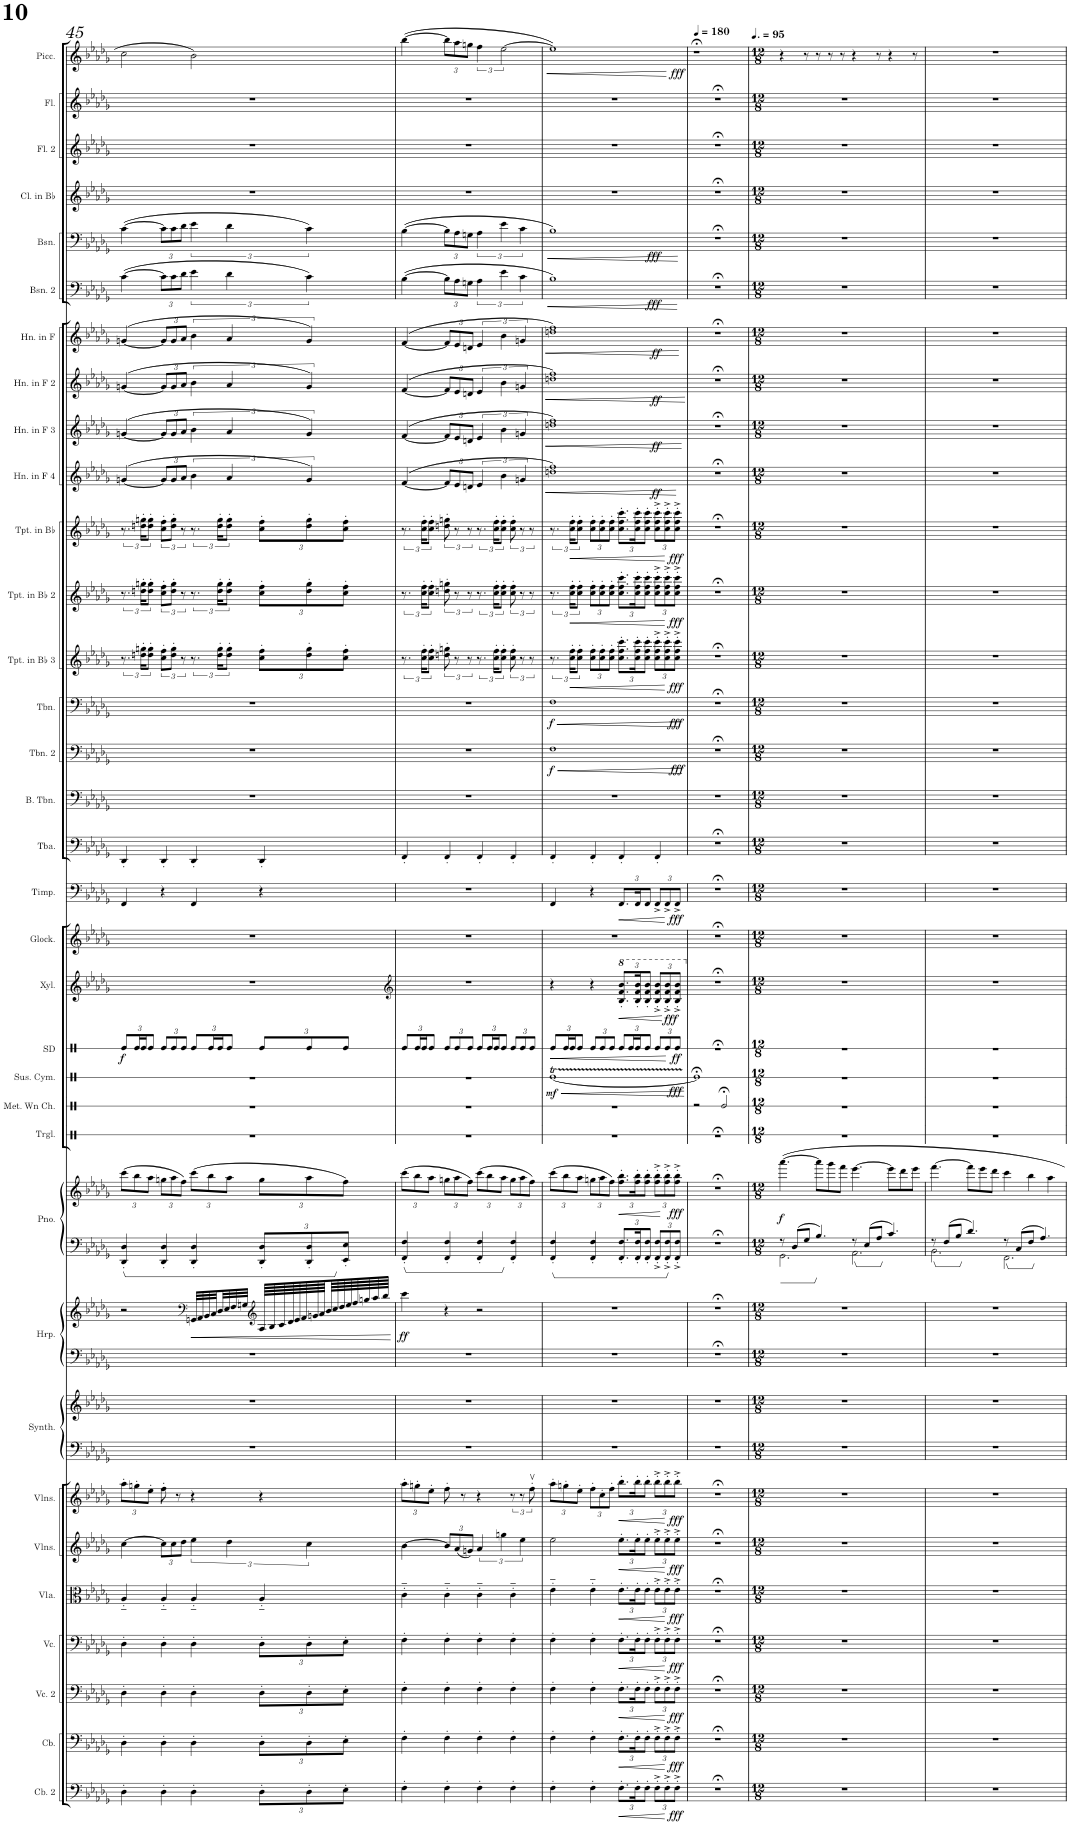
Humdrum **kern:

**kern	**dynam	**kern	**dynam	**kern	**dynam	**kern	**dynam	**kern	**dynam	**kern	**dynam	**kern	**dynam	**kern	**kern	**kern	**kern	**dynam	**kern	**kern	**dynam	**kern	**kern	**kern	**dynam	**kern	**dynam	**kern	**dynam	**kern	**kern	**dynam	**kern	**kern	**kern	**dynam	**kern	**dynam	**kern	**dynam	**kern	**dynam	**kern	**dynam	**kern	**dynam	**kern	**dynam	**kern	**dynam	**kern	**dynam	**kern	**dynam	**kern	**dynam	**kern	**kern	**kern	**kern	**dynam
*part34	*part34	*part33	*part33	*part32	*part32	*part31	*part31	*part30	*part30	*part29	*part29	*part28	*part28	*part27	*part27	*part26	*part26	*part26	*part25	*part25	*part25	*part24	*part23	*part22	*part22	*part21	*part21	*part20	*part20	*part19	*part18	*part18	*part17	*part16	*part15	*part15	*part14	*part14	*part13	*part13	*part12	*part12	*part11	*part11	*part10	*part10	*part9	*part9	*part8	*part8	*part7	*part7	*part6	*part6	*part5	*part5	*part4	*part3	*part2	*part1	*part1
*staff37	*staff37	*staff36	*staff36	*staff35	*staff35	*staff34	*staff34	*staff33	*staff33	*staff32	*staff32	*staff31	*staff31	*staff30	*staff29	*staff28	*staff27	*staff27/28	*staff26	*staff25	*staff25/26	*staff24	*staff23	*staff22	*staff22	*staff21	*staff21	*staff20	*staff20	*staff19	*staff18	*staff18	*staff17	*staff16	*staff15	*staff15	*staff14	*staff14	*staff13	*staff13	*staff12	*staff12	*staff11	*staff11	*staff10	*staff10	*staff9	*staff9	*staff8	*staff8	*staff7	*staff7	*staff6	*staff6	*staff5	*staff5	*staff4	*staff3	*staff2	*staff1	*staff1
*I"Contrabass 2	*	*I"Contrabass	*	*I"Violoncello 2	*	*I"Violoncello	*	*I"Viola	*	*I"Violins	*	*I"Violins	*	*I"Saw Synthesizer	*	*I"Harp	*	*	*I"Piano	*	*	*I"Triangle	*I"Metal Wind Chimes	*I"Suspended Cymbal	*	*I"Snare Drum	*	*I"Xylophone	*	*I"Glockenspiel	*I"Timpani	*	*I"Tuba	*I"Bass Trombone	*I"Trombone 2	*	*I"Trombone	*	*I"Trumpet in Bb 3	*	*I"Trumpet in Bb 2	*	*I"Trumpet in Bb	*	*I"Horn in F 4	*	*I"Horn in F 3	*	*I"Horn in F 2	*	*I"Horn in F	*	*I"Bassoon 2	*	*I"Bassoon	*	*I"Clarinet in Bb	*I"Flute 2	*I"Flute	*I"Piccolo	*
*I'Cb. 2	*	*I'Cb.	*	*I'Vc. 2	*	*I'Vc.	*	*I'Vla.	*	*I'Vlns.	*	*I'Vlns.	*	*I'Synth.	*	*I'Hrp.	*	*	*I'Pno.	*	*	*I'Trgl.	*I'Met. Wn Ch.	*I'Sus. Cym.	*	*I'SD	*	*I'Xyl.	*	*I'Glock.	*I'Timp.	*	*I'Tba.	*I'B. Tbn.	*I'Tbn. 2	*	*I'Tbn.	*	*I'Tpt. in Bb 3	*	*I'Tpt. in Bb 2	*	*I'Tpt. in Bb	*	*I'Hn. in F 4	*	*I'Hn. in F 3	*	*I'Hn. in F 2	*	*I'Hn. in F	*	*I'Bsn. 2	*	*I'Bsn.	*	*I'Cl. in Bb	*I'Fl. 2	*I'Fl.	*I'Picc.	*
!!LO:PB:g=z
*clefF4	*	*clefF4	*	*clefF4	*	*clefF4	*	*clefC3	*	*clefG2	*	*clefG2	*	*clefF4	*clefG2	*clefF4	*clefG2	*	*clefF4	*clefG2	*	*clefX	*clefX	*clefX	*	*clefX	*	*clefG2	*	*clefG2	*clefF4	*	*clefF4	*clefF4	*clefF4	*	*clefF4	*	*clefG2	*	*clefG2	*	*clefG2	*	*clefG2	*	*clefG2	*	*clefG2	*	*clefG2	*	*clefF4	*	*clefF4	*	*clefG2	*clefG2	*clefG2	*clefG2	*
*Trd7c12	*	*Trd7c12	*	*	*	*	*	*	*	*	*	*	*	*	*	*	*	*	*	*	*	*	*	*	*	*	*	*Trd-7c-12	*	*Trd-14c-24	*	*	*	*	*	*	*	*	*Trd1c2	*	*Trd1c2	*	*Trd1c2	*	*Trd4c7	*	*Trd4c7	*	*Trd4c7	*	*Trd4c7	*	*	*	*	*	*Trd1c2	*	*	*Trd-7c-12	*
*k[b-e-a-d-g-]	*	*k[b-e-a-d-g-]	*	*k[b-e-a-d-g-]	*	*k[b-e-a-d-g-]	*	*k[b-e-a-d-g-]	*	*k[b-e-a-d-g-]	*	*k[b-e-a-d-g-]	*	*k[b-e-a-d-g-]	*k[b-e-a-d-g-]	*k[b-e-a-d-g-]	*k[b-e-a-d-g-]	*	*k[b-e-a-d-g-]	*k[b-e-a-d-g-]	*	*k[]	*k[]	*k[]	*	*k[]	*	*k[b-e-a-d-g-]	*	*k[b-e-a-d-g-]	*k[b-e-a-d-g-]	*	*k[b-e-a-d-g-]	*k[b-e-a-d-g-]	*k[b-e-a-d-g-]	*	*k[b-e-a-d-g-]	*	*k[b-e-a-d-g-]	*	*k[b-e-a-d-g-]	*	*k[b-e-a-d-g-]	*	*k[b-e-a-d-g-]	*	*k[b-e-a-d-g-]	*	*k[b-e-a-d-g-]	*	*k[b-e-a-d-g-]	*	*k[b-e-a-d-g-]	*	*k[b-e-a-d-g-]	*	*k[b-e-a-d-g-]	*k[b-e-a-d-g-]	*k[b-e-a-d-g-]	*k[b-e-a-d-g-]	*
*M4/4	*	*M4/4	*	*M4/4	*	*M4/4	*	*M4/4	*	*M4/4	*	*M4/4	*	*M4/4	*M4/4	*M4/4	*M4/4	*	*M4/4	*M4/4	*	*M4/4	*M4/4	*M4/4	*	*M4/4	*	*M4/4	*	*M4/4	*M4/4	*	*M4/4	*M4/4	*M4/4	*	*M4/4	*	*M4/4	*	*M4/4	*	*M4/4	*	*M4/4	*	*M4/4	*	*M4/4	*	*M4/4	*	*M4/4	*	*M4/4	*	*M4/4	*M4/4	*M4/4	*M4/4	*
*	*	*	*	*	*	*	*	*	*	*	*	*Xbrackettup	*	*	*	*	*	*	*	*Xbrackettup	*	*	*	*	*	*Xbrackettup	*	*	*	*	*	*	*	*	*	*	*	*	*	*	*	*	*	*	*	*	*	*	*	*	*	*	*	*	*	*	*	*	*	*	*
=45	=45	=45	=45	=45	=45	=45	=45	=45	=45	=45	=45	=45	=45	=45	=45	=45	=45	=45	=45	=45	=45	=45	=45	=45	=45	=45	=45	=45	=45	=45	=45	=45	=45	=45	=45	=45	=45	=45	=45	=45	=45	=45	=45	=45	=45	=45	=45	=45	=45	=45	=45	=45	=45	=45	=45	=45	=45	=45	=45	=45	=45
!	!	!	!	!	!	!	!	!	!	!	!	!	!	!	!	!	!	!	!	!	!	!	!	!	!	!	!LO:DY:b	!	!	!	!	!	!	!	!	!	!	!	!	!	!	!	!	!	!	!	!	!	!	!	!	!	!	!	!	!	!	!	!	!	!
4D-'\	.	4D-'\	.	4D-'\	.	4D-'\	.	4A-'~/	.	[4cc\	.	12aa-'\L	.	1r	1r	1r	2r	.	4DD-/' 4D-/'	(12ccc\L	.	1r	1r	1r	.	12Re/L	f	1r	.	1r	4FF/	.	4DD-'/	1r	1r	.	1r	.	12.r	.	12.r	.	12.r	.	([4gn/	.	([4gn/	.	([4gn/	.	([4gn/	.	([4c\	.	([4c\	.	1r	1r	1r	2cc\	.
.	.	.	.	.	.	.	.	.	.	.	.	12ggn'\	.	.	.	.	.	.	.	12bb-\	.	.	.	.	.	24Re/L	.	.	.	.	.	.	.	.	.	.	.	.	.	.	.	.	.	.	.	.	.	.	.	.	.	.	.	.	.	.	.	.	.	.	.
.	.	.	.	.	.	.	.	.	.	.	.	.	.	.	.	.	.	.	.	.	.	.	.	.	.	24Re/J	.	.	.	.	.	.	.	.	.	.	.	.	24ddn\' 24ggn\'KL	.	24ddn\' 24ggn\'KL	.	24ddn\' 24ggn\'KL	.	.	.	.	.	.	.	.	.	.	.	.	.	.	.	.	.	.
.	.	.	.	.	.	.	.	.	.	.	.	12ee-'\J	.	.	.	.	.	.	.	12aa-\J	.	.	.	.	.	12Re/J	.	.	.	.	.	.	.	.	.	.	.	.	12dd\' 12gg\'J	.	12dd\' 12gg\'J	.	12dd\' 12gg\'J	.	.	.	.	.	.	.	.	.	.	.	.	.	.	.	.	.	.
*	*	*	*	*	*	*	*	*	*	*Xbrackettup	*	*	*	*	*	*	*	*	*	*	*	*	*	*	*	*	*	*	*	*	*	*	*	*	*	*	*	*	*	*	*	*	*	*	*Xbrackettup	*	*Xbrackettup	*	*Xbrackettup	*	*Xbrackettup	*	*Xbrackettup	*	*Xbrackettup	*	*	*	*	*	*
4D-'\	.	4D-'\	.	4D-'\	.	4D-'\	.	4A-'~/	.	12cc\L]	.	8ff'\	.	.	.	.	.	.	4DD-/' 4D-/'	12ggn\L	.	.	.	.	.	12Re/L	.	.	.	.	4r	.	4DD-'/	.	.	.	.	.	12cc\' 12ff\'L	.	12cc\' 12ff\'L	.	12cc\' 12ff\'L	.	12g/L]	.	12g/L]	.	12g/L]	.	12g/L]	.	12c\L]	.	12c\L]	.	.	.	.	.	.
.	.	.	.	.	.	.	.	.	.	12cc\	.	.	.	.	.	.	.	.	.	12aa-\	.	.	.	.	.	12Re/	.	.	.	.	.	.	.	.	.	.	.	.	12dd\' 12gg\'J	.	12dd\' 12gg\'J	.	12dd\' 12gg\'J	.	12g/	.	12g/	.	12g/	.	12g/	.	12c\	.	12c\	.	.	.	.	.	.
.	.	.	.	.	.	.	.	.	.	.	.	8r	.	.	.	.	.	.	.	.	.	.	.	.	.	.	.	.	.	.	.	.	.	.	.	.	.	.	.	.	.	.	.	.	.	.	.	.	.	.	.	.	.	.	.	.	.	.	.	.	.
.	.	.	.	.	.	.	.	.	.	12dd-\J	.	.	.	.	.	.	.	.	.	12ff\J)	.	.	.	.	.	12Re/J	.	.	.	.	.	.	.	.	.	.	.	.	12r	.	12r	.	12r	.	12a-/J	.	12a-/J	.	12a-/J	.	12a-/J	.	12d-\J	.	12d-\J	.	.	.	.	.	.
*	*	*	*	*	*	*	*	*	*	*	*	*	*	*	*	*	*clefF4	*	*	*	*	*	*	*	*	*	*	*	*	*	*	*	*	*	*	*	*	*	*	*	*	*	*	*	*	*	*	*	*	*	*	*	*	*	*	*	*	*	*	*	*
*	*	*	*	*	*	*	*	*	*	*brackettup	*	*	*	*	*	*	*	*	*	*	*	*	*	*	*	*	*	*	*	*	*	*	*	*	*	*	*	*	*	*	*	*	*	*	*brackettup	*	*brackettup	*	*brackettup	*	*brackettup	*	*brackettup	*	*brackettup	*	*	*	*	*	*
4D-'\	.	4D-'\	.	4D-'\	.	4D-'\	.	4A-'~/	.	6ee-\	.	4r	.	.	.	.	32GGn/LLL	.	4DD-/' 4D-/'	(12ccc\L	.	.	.	.	.	12Re/L	.	.	.	.	4FF/	.	4DD-'/	.	.	.	.	.	12.r	.	12.r	.	12.r	.	6b-\	.	6b-\	.	6b-\	.	6b-\	.	6e-\	.	6e-\	.	.	.	.	2b-\	.
.	.	.	.	.	.	.	.	.	.	.	.	.	.	.	.	.	32AA-/	.	.	.	.	.	.	.	.	.	.	.	.	.	.	.	.	.	.	.	.	.	.	.	.	.	.	.	.	.	.	.	.	.	.	.	.	.	.	.	.	.	.	.	.
.	.	.	.	.	.	.	.	.	.	.	.	.	.	.	.	.	32BB-/	.	.	.	.	.	.	.	.	.	.	.	.	.	.	.	.	.	.	.	.	.	.	.	.	.	.	.	.	.	.	.	.	.	.	.	.	.	.	.	.	.	.	.	.
.	.	.	.	.	.	.	.	.	.	.	.	.	.	.	.	.	.	.	.	12bb-\	.	.	.	.	.	24Re/L	.	.	.	.	.	.	.	.	.	.	.	.	.	.	.	.	.	.	.	.	.	.	.	.	.	.	.	.	.	.	.	.	.	.	.
.	.	.	.	.	.	.	.	.	.	.	.	.	.	.	.	.	32C/	.	.	.	.	.	.	.	.	.	.	.	.	.	.	.	.	.	.	.	.	.	.	.	.	.	.	.	.	.	.	.	.	.	.	.	.	.	.	.	.	.	.	.	.
.	.	.	.	.	.	.	.	.	.	.	.	.	.	.	.	.	32D-/	.	.	.	.	.	.	.	.	24Re/J	.	.	.	.	.	.	.	.	.	.	.	.	24dd\' 24gg\'KL	.	24dd\' 24gg\'KL	.	24dd\' 24gg\'KL	.	.	.	.	.	.	.	.	.	.	.	.	.	.	.	.	.	.
.	.	.	.	.	.	.	.	.	.	.	.	.	.	.	.	.	32E-/	.	.	.	.	.	.	.	.	.	.	.	.	.	.	.	.	.	.	.	.	.	.	.	.	.	.	.	.	.	.	.	.	.	.	.	.	.	.	.	.	.	.	.	.
.	.	.	.	.	.	.	.	.	.	6dd-\	.	.	.	.	.	.	.	.	.	12aa-\J	.	.	.	.	.	12Re/J	.	.	.	.	.	.	.	.	.	.	.	.	12dd\' 12gg\'J	.	12dd\' 12gg\'J	.	12dd\' 12gg\'J	.	6a-/	.	6a-/	.	6a-/	.	6a-/	.	6d-\	.	6d-\	.	.	.	.	.	.
.	.	.	.	.	.	.	.	.	.	.	.	.	.	.	.	.	32F/	.	.	.	.	.	.	.	.	.	.	.	.	.	.	.	.	.	.	.	.	.	.	.	.	.	.	.	.	.	.	.	.	.	.	.	.	.	.	.	.	.	.	.	.
.	.	.	.	.	.	.	.	.	.	.	.	.	.	.	.	.	32Gn/JJJ	.	.	.	.	.	.	.	.	.	.	.	.	.	.	.	.	.	.	.	.	.	.	.	.	.	.	.	.	.	.	.	.	.	.	.	.	.	.	.	.	.	.	.	.
*	*	*	*	*	*	*	*	*	*	*	*	*	*	*	*	*	*clefG2	*	*	*	*	*	*	*	*	*	*	*	*	*	*	*	*	*	*	*	*	*	*	*	*	*	*	*	*	*	*	*	*	*	*	*	*	*	*	*	*	*	*	*	*
*Xbrackettup	*	*Xbrackettup	*	*Xbrackettup	*	*Xbrackettup	*	*	*	*	*	*	*	*	*	*	*	*	*Xbrackettup	*	*	*	*	*	*	*	*	*	*	*	*	*	*	*	*	*	*	*	*Xbrackettup	*	*Xbrackettup	*	*Xbrackettup	*	*	*	*	*	*	*	*	*	*	*	*	*	*	*	*	*	*
12D-'\L	.	12D-'\L	.	12D-'\L	.	12D-'\L	.	4A-'~/	.	.	.	4r	.	.	.	.	64A-/LLLL	.	12DD-/' 12D-/'L	12gg\L	.	.	.	.	.	12Re/L	.	.	.	.	4r	.	4DD-'/	.	.	.	.	.	12cc\' 12ff\'L	.	12cc\' 12ff\'L	.	12cc\' 12ff\'L	.	.	.	.	.	.	.	.	.	.	.	.	.	.	.	.	.	.
.	.	.	.	.	.	.	.	.	.	.	.	.	.	.	.	.	64B-/	.	.	.	.	.	.	.	.	.	.	.	.	.	.	.	.	.	.	.	.	.	.	.	.	.	.	.	.	.	.	.	.	.	.	.	.	.	.	.	.	.	.	.	.
.	.	.	.	.	.	.	.	.	.	.	.	.	.	.	.	.	64c/	.	.	.	.	.	.	.	.	.	.	.	.	.	.	.	.	.	.	.	.	.	.	.	.	.	.	.	.	.	.	.	.	.	.	.	.	.	.	.	.	.	.	.	.
.	.	.	.	.	.	.	.	.	.	.	.	.	.	.	.	.	64d-/	.	.	.	.	.	.	.	.	.	.	.	.	.	.	.	.	.	.	.	.	.	.	.	.	.	.	.	.	.	.	.	.	.	.	.	.	.	.	.	.	.	.	.	.
.	.	.	.	.	.	.	.	.	.	.	.	.	.	.	.	.	64e-/	.	.	.	.	.	.	.	.	.	.	.	.	.	.	.	.	.	.	.	.	.	.	.	.	.	.	.	.	.	.	.	.	.	.	.	.	.	.	.	.	.	.	.	.
.	.	.	.	.	.	.	.	.	.	.	.	.	.	.	.	.	64f/	.	.	.	.	.	.	.	.	.	.	.	.	.	.	.	.	.	.	.	.	.	.	.	.	.	.	.	.	.	.	.	.	.	.	.	.	.	.	.	.	.	.	.	.
12D-'\	.	12D-'\	.	12D-'\	.	12D-'\	.	.	.	6cc\	.	.	.	.	.	.	.	.	12DD-/' 12D-/'	12aa-\	.	.	.	.	.	12Re/	.	.	.	.	.	.	.	.	.	.	.	.	12dd\' 12gg\'	.	12dd\' 12gg\'	.	12dd\' 12gg\'	.	6g/)	.	6g/)	.	6g/)	.	6g/)	.	6c\)	.	6c\)	.	.	.	.	.	.
.	.	.	.	.	.	.	.	.	.	.	.	.	.	.	.	.	64gn/	.	.	.	.	.	.	.	.	.	.	.	.	.	.	.	.	.	.	.	.	.	.	.	.	.	.	.	.	.	.	.	.	.	.	.	.	.	.	.	.	.	.	.	.
.	.	.	.	.	.	.	.	.	.	.	.	.	.	.	.	.	64a-/	.	.	.	.	.	.	.	.	.	.	.	.	.	.	.	.	.	.	.	.	.	.	.	.	.	.	.	.	.	.	.	.	.	.	.	.	.	.	.	.	.	.	.	.
.	.	.	.	.	.	.	.	.	.	.	.	.	.	.	.	.	64b-/	.	.	.	.	.	.	.	.	.	.	.	.	.	.	.	.	.	.	.	.	.	.	.	.	.	.	.	.	.	.	.	.	.	.	.	.	.	.	.	.	.	.	.	.
.	.	.	.	.	.	.	.	.	.	.	.	.	.	.	.	.	64cc/	.	.	.	.	.	.	.	.	.	.	.	.	.	.	.	.	.	.	.	.	.	.	.	.	.	.	.	.	.	.	.	.	.	.	.	.	.	.	.	.	.	.	.	.
.	.	.	.	.	.	.	.	.	.	.	.	.	.	.	.	.	64dd-/	.	.	.	.	.	.	.	.	.	.	.	.	.	.	.	.	.	.	.	.	.	.	.	.	.	.	.	.	.	.	.	.	.	.	.	.	.	.	.	.	.	.	.	.
12E-'\J	.	12E-'\J	.	12E-'\J	.	12E-'\J	.	.	.	.	.	.	.	.	.	.	.	.	12EE-/' 12E-/'J	12ff\J)	.	.	.	.	.	12Re/J	.	.	.	.	.	.	.	.	.	.	.	.	12cc\' 12ff\'J	.	12cc\' 12ff\'J	.	12cc\' 12ff\'J	.	.	.	.	.	.	.	.	.	.	.	.	.	.	.	.	.	.
.	.	.	.	.	.	.	.	.	.	.	.	.	.	.	.	.	64ee-/	.	.	.	.	.	.	.	.	.	.	.	.	.	.	.	.	.	.	.	.	.	.	.	.	.	.	.	.	.	.	.	.	.	.	.	.	.	.	.	.	.	.	.	.
.	.	.	.	.	.	.	.	.	.	.	.	.	.	.	.	.	64ff/	.	.	.	.	.	.	.	.	.	.	.	.	.	.	.	.	.	.	.	.	.	.	.	.	.	.	.	.	.	.	.	.	.	.	.	.	.	.	.	.	.	.	.	.
.	.	.	.	.	.	.	.	.	.	.	.	.	.	.	.	.	64ggn/	.	.	.	.	.	.	.	.	.	.	.	.	.	.	.	.	.	.	.	.	.	.	.	.	.	.	.	.	.	.	.	.	.	.	.	.	.	.	.	.	.	.	.	.
.	.	.	.	.	.	.	.	.	.	.	.	.	.	.	.	.	64aa-/	.	.	.	.	.	.	.	.	.	.	.	.	.	.	.	.	.	.	.	.	.	.	.	.	.	.	.	.	.	.	.	.	.	.	.	.	.	.	.	.	.	.	.	.
.	.	.	.	.	.	.	.	.	.	.	.	.	.	.	.	.	64bb-/JJJJ	.	.	.	.	.	.	.	.	.	.	.	.	.	.	.	.	.	.	.	.	.	.	.	.	.	.	.	.	.	.	.	.	.	.	.	.	.	.	.	.	.	.	.	.
=46	=46	=46	=46	=46	=46	=46	=46	=46	=46	=46	=46	=46	=46	=46	=46	=46	=46	=46	=46	=46	=46	=46	=46	=46	=46	=46	=46	=46	=46	=46	=46	=46	=46	=46	=46	=46	=46	=46	=46	=46	=46	=46	=46	=46	=46	=46	=46	=46	=46	=46	=46	=46	=46	=46	=46	=46	=46	=46	=46	=46	=46
*	*	*	*	*	*	*	*	*	*	*	*	*	*	*	*	*	*	*	*	*	*	*	*	*	*	*	*	*clefG2	*	*	*	*	*	*	*	*	*	*	*	*	*	*	*	*	*	*	*	*	*	*	*	*	*	*	*	*	*	*	*	*	*
*	*	*	*	*	*	*	*	*	*	*	*	*	*	*	*	*	*	*	*	*	*	*	*	*	*	*	*	*	*	*	*	*	*	*	*	*	*	*	*brackettup	*	*brackettup	*	*brackettup	*	*	*	*	*	*	*	*	*	*	*	*	*	*	*	*	*	*
!	!	!	!	!	!	!	!	!	!	!	!	!	!	!	!	!	!	!LO:DY:b	!	!	!	!	!	!	!	!	!	!	!	!	!	!	!	!	!	!	!	!	!	!	!	!	!	!	!	!	!	!	!	!	!	!	!	!	!	!	!	!	!	!	!
4F'\	.	4F'\	.	4F'\	.	4F'\	.	4c'~\	.	[4b-\	.	12aa-'\L	.	1r	1r	1r	4ccc\	ff	4FF/' 4F/'	(12ccc\L	.	1r	1r	1r	.	12Re/L	.	1r	.	1r	1r	.	4FF'/	1r	1r	.	1r	.	12.r	.	12.r	.	12.r	.	([4f/	.	([4f/	.	([4f/	.	([4f/	.	([4B-\	.	([4B-\	.	1r	1r	1r	([4bb-\	.
.	.	.	.	.	.	.	.	.	.	.	.	12ggn'\	.	.	.	.	.	.	.	12bb-\	.	.	.	.	.	24Re/L	.	.	.	.	.	.	.	.	.	.	.	.	.	.	.	.	.	.	.	.	.	.	.	.	.	.	.	.	.	.	.	.	.	.	.
.	.	.	.	.	.	.	.	.	.	.	.	.	.	.	.	.	.	.	.	.	.	.	.	.	.	24Re/J	.	.	.	.	.	.	.	.	.	.	.	.	24cc\' 24ff\'KL	.	24cc\' 24ff\'KL	.	24cc\' 24ff\'KL	.	.	.	.	.	.	.	.	.	.	.	.	.	.	.	.	.	.
.	.	.	.	.	.	.	.	.	.	.	.	12ee-'\J	.	.	.	.	.	.	.	12aa-\J	.	.	.	.	.	12Re/J	.	.	.	.	.	.	.	.	.	.	.	.	12cc\' 12ff\'J	.	12cc\' 12ff\'J	.	12cc\' 12ff\'J	.	.	.	.	.	.	.	.	.	.	.	.	.	.	.	.	.	.
*	*	*	*	*	*	*	*	*	*	*Xbrackettup	*	*	*	*	*	*	*	*	*	*	*	*	*	*	*	*	*	*	*	*	*	*	*	*	*	*	*	*	*	*	*	*	*	*	*Xbrackettup	*	*Xbrackettup	*	*Xbrackettup	*	*Xbrackettup	*	*Xbrackettup	*	*Xbrackettup	*	*	*	*	*Xbrackettup	*
4F'\	.	4F'\	.	4F'\	.	4F'\	.	4c'~\	.	12b-/L]	.	8ff'\	.	.	.	.	4r	.	4FF/' 4F/'	12ggn\L	.	.	.	.	.	12Re/L	.	.	.	.	.	.	4FF'/	.	.	.	.	.	12ddn\' 12ggn\'	.	12ddn\' 12ggn\'	.	12ddn\' 12ggn\'	.	12f/L]	.	12f/L]	.	12f/L]	.	12f/L]	.	12B-\L]	.	12B-\L]	.	.	.	.	12bb-\L]	.
.	.	.	.	.	.	.	.	.	.	(12a-/	.	.	.	.	.	.	.	.	.	12aa-\	.	.	.	.	.	12Re/	.	.	.	.	.	.	.	.	.	.	.	.	12r	.	12r	.	12r	.	12e-/	.	12e-/	.	12e-/	.	12e-/	.	12A-\	.	12A-\	.	.	.	.	12aa-\	.
.	.	.	.	.	.	.	.	.	.	.	.	8r	.	.	.	.	.	.	.	.	.	.	.	.	.	.	.	.	.	.	.	.	.	.	.	.	.	.	.	.	.	.	.	.	.	.	.	.	.	.	.	.	.	.	.	.	.	.	.	.	.
.	.	.	.	.	.	.	.	.	.	12gn/J)	.	.	.	.	.	.	.	.	.	12ff\J)	.	.	.	.	.	12Re/J	.	.	.	.	.	.	.	.	.	.	.	.	12r	.	12r	.	12r	.	12dn/J	.	12dn/J	.	12dn/J	.	12dn/J	.	12Gn\J	.	12Gn\J	.	.	.	.	12ggn\J	.
*	*	*	*	*	*	*	*	*	*	*brackettup	*	*	*	*	*	*	*	*	*	*	*	*	*	*	*	*	*	*	*	*	*	*	*	*	*	*	*	*	*	*	*	*	*	*	*brackettup	*	*brackettup	*	*brackettup	*	*brackettup	*	*brackettup	*	*brackettup	*	*	*	*	*brackettup	*
4F'\	.	4F'\	.	4F'\	.	4F'\	.	4c'~\	.	6a-/	.	4r	.	.	.	.	2r	.	4FF/' 4F/'	(12ccc\L	.	.	.	.	.	12Re/L	.	.	.	.	.	.	4FF'/	.	.	.	.	.	12.r	.	12.r	.	12.r	.	6e-/	.	6e-/	.	6e-/	.	6e-/	.	6A-\	.	6A-\	.	.	.	.	6ff\	.
.	.	.	.	.	.	.	.	.	.	.	.	.	.	.	.	.	.	.	.	12bb-\	.	.	.	.	.	24Re/L	.	.	.	.	.	.	.	.	.	.	.	.	.	.	.	.	.	.	.	.	.	.	.	.	.	.	.	.	.	.	.	.	.	.	.
.	.	.	.	.	.	.	.	.	.	.	.	.	.	.	.	.	.	.	.	.	.	.	.	.	.	24Re/J	.	.	.	.	.	.	.	.	.	.	.	.	24cc\' 24ff\'KL	.	24cc\' 24ff\'KL	.	24cc\' 24ff\'KL	.	.	.	.	.	.	.	.	.	.	.	.	.	.	.	.	.	.
.	.	.	.	.	.	.	.	.	.	6ggn\	.	.	.	.	.	.	.	.	.	12aa-\J	.	.	.	.	.	12Re/J	.	.	.	.	.	.	.	.	.	.	.	.	12cc\' 12ff\'J	.	12cc\' 12ff\'J	.	12cc\' 12ff\'J	.	6b-\	.	6b-\	.	6b-\	.	6b-\	.	6e-\	.	6e-\	.	.	.	.	[3ee-\	.
*	*	*	*	*	*	*	*	*	*	*	*	*brackettup	*	*	*	*	*	*	*	*	*	*	*	*	*	*	*	*	*	*	*	*	*	*	*	*	*	*	*	*	*	*	*	*	*	*	*	*	*	*	*	*	*	*	*	*	*	*	*	*	*
4F'\	.	4F'\	.	4F'\	.	4F'\	.	4c'~\	.	.	.	12r	.	.	.	.	.	.	4FF/' 4F/'	12gg\L	.	.	.	.	.	12Re/L	.	.	.	.	.	.	4FF'/	.	.	.	.	.	12cc\' 12ff\'	.	12cc\' 12ff\'	.	12cc\' 12ff\'	.	.	.	.	.	.	.	.	.	.	.	.	.	.	.	.	.	.
.	.	.	.	.	.	.	.	.	.	6ee-\	.	12r	.	.	.	.	.	.	.	12aa-\	.	.	.	.	.	12Re/	.	.	.	.	.	.	.	.	.	.	.	.	12r	.	12r	.	12r	.	6gn/	.	6gn/	.	6gn/	.	6gn/	.	6c\	.	6c\	.	.	.	.	.	.
.	.	.	.	.	.	.	.	.	.	.	.	12ffv'\	.	.	.	.	.	.	.	12ff\J)	.	.	.	.	.	12Re/J	.	.	.	.	.	.	.	.	.	.	.	.	12r	.	12r	.	12r	.	.	.	.	.	.	.	.	.	.	.	.	.	.	.	.	.	.
=47	=47	=47	=47	=47	=47	=47	=47	=47	=47	=47	=47	=47	=47	=47	=47	=47	=47	=47	=47	=47	=47	=47	=47	=47	=47	=47	=47	=47	=47	=47	=47	=47	=47	=47	=47	=47	=47	=47	=47	=47	=47	=47	=47	=47	=47	=47	=47	=47	=47	=47	=47	=47	=47	=47	=47	=47	=47	=47	=47	=47	=47
*	*	*	*	*	*	*	*	*	*	*	*	*Xbrackettup	*	*	*	*	*	*	*	*	*	*	*	*	*	*	*	*	*	*	*	*	*	*	*	*	*	*	*	*	*	*	*	*	*	*	*	*	*	*	*	*	*	*	*	*	*	*	*	*	*
!	!	!	!	!	!	!	!	!	!	!	!	!	!	!	!	!	!	!	!	!	!	!	!	!	!LO:DY:b	!	!	!	!	!	!	!	!	!	!	!LO:DY:b	!	!LO:DY:b	!	!	!	!	!	!	!	!	!	!	!	!	!	!LO:HP:b	!	!LO:HP:b	!	!LO:HP:b	!	!	!	!	!LO:HP:b
*	*	*	*	*	*	*	*	*	*	*	*	*	*	*	*	*	*	*	*	*	*	*	*	*^	*	*	*	*^	*	*	*	*	*	*	*^	*	*^	*	*	*	*	*	*	*	*^	*	*^	*	*^	*	*^	*	*^	*	*^	*	*	*	*	*	*
4F'\	.	4F'\	.	4F'\	.	4F'\	.	4e-'~\	.	2ee-\	.	12aa-'\L	.	1r	1r	1r	1r	.	4FF/' 4F/'	(12ccc\L	.	1r	1r	[1Ret	3%2ryy	mf	12Re/L	.	4r	2..ryy	.	1r	4FF/	.	4FF'/	1r	1F	3%2ryy	f	1F	3%2ryy	f	12.r	.	12.r	.	12.r	.	1ddn 1ff)	2.ryy	.	1ddn 1ff)	2.ryy	.	1ddn 1ff)	2.ryy	.	1ddn 1ff)	2.ryy	<	1B-)	2.ryy	<	1B-)	2.ryy	<	1r	1r	1r	1ee-])	<
.	.	.	.	.	.	.	.	.	.	.	.	12ggn'\	.	.	.	.	.	.	.	12bb-\	.	.	.	.	.	.	24Re/L	.	.	.	.	.	.	.	.	.	.	.	.	.	.	.	.	.	.	.	.	.	.	.	.	.	.	.	.	.	.	.	.	.	.	.	.	.	.	.	.	.	.	.	.
.	.	.	.	.	.	.	.	.	.	.	.	.	.	.	.	.	.	.	.	.	.	.	.	.	.	.	24Re/J	.	.	.	.	.	.	.	.	.	.	.	.	.	.	.	24cc\' 24ff\'KL	.	24cc\' 24ff\'KL	.	24cc\' 24ff\'KL	.	.	.	.	.	.	.	.	.	.	.	.	.	.	.	.	.	.	.	.	.	.	.	.
.	.	.	.	.	.	.	.	.	.	.	.	12ee-'\J	.	.	.	.	.	.	.	12aa-\J	.	.	.	.	.	.	12Re/J	.	.	.	.	.	.	.	.	.	.	.	.	.	.	.	12cc\' 12ff\'J	.	12cc\' 12ff\'J	.	12cc\' 12ff\'J	.	.	.	.	.	.	.	.	.	.	.	.	.	.	.	.	.	.	.	.	.	.	.	.
*	*	*	*	*	*	*	*	*	*	*	*	*	*	*	*	*	*	*	*	*	*	*	*	*	*	*	*	*	*	*	*	*	*	*	*	*	*	*	*	*	*	*	*Xbrackettup	*	*Xbrackettup	*	*Xbrackettup	*	*	*	*	*	*	*	*	*	*	*	*	*	*	*	*	*	*	*	*	*	*	*	*
4F'\	.	4F'\	.	4F'\	.	4F'\	.	4e-'~\	.	.	.	12ff'\L	.	.	.	.	.	.	4FF/' 4F/'	12ggn\L	.	.	.	.	.	.	12Re/L	.	4r	.	.	.	4r	.	4FF'/	.	.	.	.	.	.	.	12cc\' 12ff\'L	.	12cc\' 12ff\'L	.	12cc\' 12ff\'L	.	.	.	.	.	.	.	.	.	.	.	.	.	.	.	.	.	.	.	.	.	.	.	.
.	.	.	.	.	.	.	.	.	.	.	.	12cc'\	.	.	.	.	.	.	.	12aa-\	.	.	.	.	.	.	12Re/	.	.	.	.	.	.	.	.	.	.	.	.	.	.	.	12cc\' 12ff\'	.	12cc\' 12ff\'	.	12cc\' 12ff\'	.	.	.	.	.	.	.	.	.	.	.	.	.	.	.	.	.	.	.	.	.	.	.	.
.	.	.	.	.	.	.	.	.	.	.	.	12ff'\J	.	.	.	.	.	.	.	12ff\J)	.	.	.	.	.	.	12Re/J	.	.	.	.	.	.	.	.	.	.	.	.	.	.	.	12cc\' 12ff\'J	.	12cc\' 12ff\'J	.	12cc\' 12ff\'J	.	.	.	.	.	.	.	.	.	.	.	.	.	.	.	.	.	.	.	.	.	.	.	.
*	*	*	*	*	*	*	*	*Xbrackettup	*	*Xbrackettup	*	*	*	*	*	*	*	*	*	*	*	*	*	*	*	*	*	*	*Xbrackettup	*	*	*	*	*	*	*	*	*	*	*	*	*	*	*	*	*	*	*	*	*	*	*	*	*	*	*	*	*	*	*	*	*	*	*	*	*	*	*	*	*	*
!	!	!	!	!	!	!	!	!	!	!	!	!	!	!	!	!	!	!	!	!	!	!	!	!	!	!	!	!	!	!	!LO:HP:b	!	!	!	!	!	!	!	!	!	!	!	!	!	!	!	!	!	!	!	!	!	!	!	!	!	!	!	!	!	!	!	!	!	!	!	!	!	!	!	!
*	*	*	*	*	*	*	*	*	*	*	*	*	*	*	*	*	*	*	*	*	*	*	*	*	*	*	*	*	*	*	*	*	*Xbrackettup	*	*	*	*	*	*	*	*	*	*	*	*	*	*	*	*	*	*	*	*	*	*	*	*	*	*	*	*	*	*	*	*	*	*	*	*	*	*
12.F'\L	.	12.F'\L	.	12.F'\L	.	12.F'\L	.	12.e-'\L	.	12.ee-'\L	.	12.bb-'\L	.	.	.	.	.	.	12.FF/' 12.F/'L	12.ff\' 12.bb-\'L	.	.	.	.	.	.	12Re/L	.	12.b-/' 12.ff/' 12.bb-/'L	.	<	.	12.FF/L	.	4FF'/	.	.	.	.	.	.	.	12.cc\' 12.ff\' 12.ccc\'L	.	12.cc\' 12.ff\' 12.ccc\'L	.	12.cc\' 12.ff\' 12.ccc\'L	.	.	.	.	.	.	.	.	.	.	.	.	.	.	.	.	.	.	.	.	.	.	.	.
.	.	.	.	.	.	.	.	.	.	.	.	.	.	.	.	.	.	.	.	.	.	.	.	.	.	.	24Re/L	.	.	.	.	.	.	.	.	.	.	.	.	.	.	.	.	.	.	.	.	.	.	.	.	.	.	.	.	.	.	.	.	.	.	.	.	.	.	.	.	.	.	.	.
*	*	*	*	*	*	*	*	*	*	*	*	*	*	*	*	*	*	*	*	*	*	*	*	*	*	*	*	*	*8va	*	*	*	*	*	*	*	*	*	*	*	*	*	*	*	*	*	*	*	*	*	*	*	*	*	*	*	*	*	*	*	*	*	*	*	*	*	*	*	*	*	*
24F'\K	.	24F'\K	.	24F'\K	.	24F'\K	.	24e-'\K	.	24ee-'\K	.	24bb-'\K	.	.	.	.	.	.	24FF/' 24F/'K	24ff\' 24bb-\'K	.	.	.	.	.	.	24Re/J	.	24b-/' 24ff/' 24bb-/'K	.	.	.	24FF/K	.	.	.	.	.	.	.	.	.	24cc\' 24ff\' 24ccc\'K	.	24cc\' 24ff\' 24ccc\'K	.	24cc\' 24ff\' 24ccc\'K	.	.	.	.	.	.	.	.	.	.	.	.	.	.	.	.	.	.	.	.	.	.	.	.
12F'\J	.	12F'\J	.	12F'\J	.	12F'\J	.	12e-'\J	.	12ee-'\J	.	12bb-'\J	.	.	.	.	.	.	12FF/' 12F/'J	12ff\' 12bb-\'J	.	.	.	.	6.ryy	.	12Re/J	.	12b-/' 12ff/' 12bb-/'J	.	.	.	12FF/J	.	.	.	.	6.ryy	.	.	6.ryy	.	12cc\' 12ff\' 12ccc\'J	.	12cc\' 12ff\' 12ccc\'J	.	12cc\' 12ff\' 12ccc\'J	.	.	.	.	.	.	.	.	.	.	.	.	.	.	.	.	.	.	.	.	.	.	.	.
!	!	!	!	!	!	!	!	!	!	!	!	!	!	!	!	!	!	!	!	!	!	!	!	!	!	!	!	!	!	!	!	!	!	!	!	!	!	!	!	!	!	!	!	!	!	!	!	!	!	!	!LO:DY:b	!	!	!LO:DY:b	!	!	!LO:DY:b	!	!	!LO:DY:b	!	!	!LO:DY:b	!	!	!LO:DY:b	!	!	!	!	!
12F'^\L	.	12F'^\L	.	12F'^\L	.	12F'^\L	.	12e-'^\L	.	12ee-'^\L	.	12bb-'^\L	.	.	.	.	.	.	12FF/'^ 12F/'^L	12ff\'^ 12bb-\'^L	.	.	.	.	.	.	12Re/L	.	12b-/'^ 12ff/'^ 12bb-/'^L	.	.	.	12FF^/L	.	4FF'/	.	.	.	.	.	.	.	12cc\'^ 12ff\'^ 12ccc\'^L	.	12cc\'^ 12ff\'^ 12ccc\'^L	.	12cc\'^ 12ff\'^ 12ccc\'^L	.	.	4ryy	ff	.	4ryy	ff	.	4ryy	ff	.	4ryy	ff	.	4ryy	fff	.	4ryy	fff	.	.	.	.	.
12F'^\	.	12F'^\	.	12F'^\	.	12F'^\	.	12e-'^\	.	12ee-'^\	.	12bb-'^\	.	.	.	.	.	.	12FF/'^ 12F/'^	12ff\'^ 12bb-\'^	.	.	.	.	.	.	12Re/	.	12b-/'^ 12ff/'^ 12bb-/'^	.	.	.	12FF^/	.	.	.	.	.	.	.	.	.	12cc\'^ 12ff\'^ 12ccc\'^	.	12cc\'^ 12ff\'^ 12ccc\'^	.	12cc\'^ 12ff\'^ 12ccc\'^	.	.	.	.	.	.	.	.	.	.	.	.	.	.	.	.	.	.	.	.	.	.	.	.
!	!	!	!	!	!	!	!	!	!	!	!	!	!	!	!	!	!	!	!	!	!	!	!	!	!	!	!	!	!	!	!LO:DY:b	!	!	!	!	!	!	!	!	!	!	!	!	!	!	!	!	!	!	!	!	!	!	!	!	!	!	!	!	!	!	!	!	!	!	!	!	!	!	!	!
.	.	.	.	.	.	.	.	.	.	.	.	.	.	.	.	.	.	.	.	.	.	.	.	.	.	.	.	.	.	8ryy	fff	.	.	.	.	.	.	.	.	.	.	.	.	.	.	.	.	.	.	.	.	.	.	.	.	.	.	.	.	.	.	.	.	.	.	.	.	.	.	.	.
!	!LO:DY:b	!	!LO:DY:b	!	!LO:DY:b	!	!LO:DY:b	!	!LO:DY:b	!	!LO:DY:b	!	!LO:DY:b	!	!	!	!	!	!	!	!LO:DY:b	!	!	!	!	!LO:DY:b	!	!LO:DY:b	!	!	!	!	!	!LO:DY:b	!	!	!	!	!LO:DY:b	!	!	!LO:DY:b	!	!LO:DY:b	!	!LO:DY:b	!	!LO:DY:b	!	!	!	!	!	!	!	!	!	!	!	!	!	!	!	!	!	!	!	!	!	!	!
12F'^\J	fff	12F'^\J	fff	12F'^\J	fff	12F'^\J	fff	12e-'^\J	fff	12ee-'^\J	fff	12bb-'^\J	fff	.	.	.	.	.	12FF/'^ 12F/'^J	12ff\'^ 12bb-\'^J	fff	.	.	.	12ryy	fff	12Re/J	ff	12b-/'^ 12ff/'^ 12bb-/'^J	.	[	.	12FF^/J	fff	.	.	.	12ryy	fff	.	12ryy	fff	12cc\'^ 12ff\'^ 12ccc\'^J	fff	12cc\'^ 12ff\'^ 12ccc\'^J	fff	12cc\'^ 12ff\'^ 12ccc\'^J	fff	.	.	.	.	.	.	.	.	.	.	.	.	.	.	.	.	.	.	.	.	.	.	.
.	.	.	.	.	.	.	.	.	.	.	.	.	.	.	.	.	.	.	.	.	.	.	.	.	.	.	.	.	.	.	.	.	.	.	.	.	.	.	.	.	.	.	.	.	.	.	.	.	.	.	.	.	.	.	.	.	.	.	.	[	.	.	[	.	.	[	.	.	.	.	[
*	*	*	*	*	*	*	*	*	*	*	*	*	*	*	*	*	*	*	*	*	*	*	*	*	*	*	*	*	*	*	*	*	*	*	*	*	*v	*v	*	*	*	*	*	*	*	*	*	*	*v	*v	*	*v	*v	*	*v	*v	*	*v	*v	*	*v	*v	*	*v	*v	*	*	*	*	*	*
*	*	*	*	*	*	*	*	*	*	*	*	*	*	*	*	*	*	*	*	*	*	*	*	*v	*v	*	*	*	*v	*v	*	*	*	*	*	*	*	*	*v	*v	*	*	*	*	*	*	*	*	*	*	*	*	*	*	*	*	*	*	*	*	*	*	*	*
=48	=48	=48	=48	=48	=48	=48	=48	=48	=48	=48	=48	=48	=48	=48	=48	=48	=48	=48	=48	=48	=48	=48	=48	=48	=48	=48	=48	=48	=48	=48	=48	=48	=48	=48	=48	=48	=48	=48	=48	=48	=48	=48	=48	=48	=48	=48	=48	=48	=48	=48	=48	=48	=48	=48	=48	=48	=48	=48	=48	=48	=48
*	*	*	*	*	*	*	*	*	*	*	*	*	*	*	*	*	*	*	*	*	*	*	*	*	*	*	*	*X8va	*	*	*	*	*	*	*	*	*	*	*	*	*	*	*	*	*	*	*	*	*	*	*	*	*	*	*	*	*	*	*	*	*
*	*	*	*	*	*	*	*	*	*	*	*	*	*	*	*	*	*	*	*	*	*	*	*	*	*	*	*	*	*	*	*	*	*	*	*	*	*	*	*	*	*	*	*	*	*	*	*	*	*	*	*	*	*	*	*	*	*	*	*	*MM180	*
1r;<	.	1r;<	.	1r;<	.	1r;<	.	1r;<	.	1r;<	.	1r;<	.	1r	1r	1r;<	1r;<	.	1r;<	1r;<	.	1r;<	2r	1Re;<]	.	1r;<	.	1r;<	.	1r;<	1r;<	.	1r;<	1r	1r;<	.	1r;<	.	1r;<	.	1r;<	.	1r;<	.	1r;<	.	1r;<	.	1r;<	.	1r;<	.	1r;<	.	1r;<	.	1r;<	1r;<	1r;<	1r;<	.
.	.	.	.	.	.	.	.	.	.	.	.	.	.	.	.	.	.	.	.	.	.	.	2Re;</	.	.	.	.	.	.	.	.	.	.	.	.	.	.	.	.	.	.	.	.	.	.	.	.	.	.	.	.	.	.	.	.	.	.	.	.	.	.
=49	=49	=49	=49	=49	=49	=49	=49	=49	=49	=49	=49	=49	=49	=49	=49	=49	=49	=49	=49	=49	=49	=49	=49	=49	=49	=49	=49	=49	=49	=49	=49	=49	=49	=49	=49	=49	=49	=49	=49	=49	=49	=49	=49	=49	=49	=49	=49	=49	=49	=49	=49	=49	=49	=49	=49	=49	=49	=49	=49	=49	=49
*M12/8	*	*M12/8	*	*M12/8	*	*M12/8	*	*M12/8	*	*M12/8	*	*M12/8	*	*M12/8	*M12/8	*M12/8	*M12/8	*	*M12/8	*M12/8	*	*M12/8	*M12/8	*M12/8	*	*M12/8	*	*M12/8	*	*M12/8	*M12/8	*	*M12/8	*M12/8	*M12/8	*	*M12/8	*	*M12/8	*	*M12/8	*	*M12/8	*	*M12/8	*	*M12/8	*	*M12/8	*	*M12/8	*	*M12/8	*	*M12/8	*	*M12/8	*M12/8	*M12/8	*M12/8	*
*	*	*	*	*	*	*	*	*	*	*	*	*	*	*	*	*	*	*	*	*	*	*	*	*	*	*	*	*	*	*	*	*	*	*	*	*	*	*	*	*	*	*	*	*	*	*	*	*	*	*	*	*	*	*	*	*	*	*	*	*MM143	*
*	*	*	*	*	*	*	*	*	*	*	*	*	*	*	*	*	*	*	*^	*	*	*	*	*	*	*	*	*	*	*	*	*	*	*	*	*	*	*	*	*	*	*	*	*	*	*	*	*	*	*	*	*	*	*	*	*	*	*	*	*	*
!	!	!	!	!	!	!	!	!	!	!	!	!	!	!	!	!	!	!	!	!	!	!LO:DY:b	!	!	!	!	!	!	!	!	!	!	!	!	!	!	!	!	!	!	!	!	!	!	!	!	!	!	!	!	!	!	!	!	!	!	!	!	!	!	!	!
1.r	.	1.r	.	1.r	.	1.r	.	1.r	.	1.r	.	1.r	.	1.r	1.r	1.r	1.r	.	8r	2.GG-\	[4.aaa-\	f	1.r	1.r	1.r	.	1.r	.	1.r	.	1.r	1.r	.	1.r	1.r	1.r	.	1.r	.	1.r	.	1.r	.	1.r	.	1.r	.	1.r	.	1.r	.	1.r	.	1.r	.	1.r	.	1.r	1.r	1.r	4r	.
.	.	.	.	.	.	.	.	.	.	.	.	.	.	.	.	.	.	.	8D-/L	.	.	.	.	.	.	.	.	.	.	.	.	.	.	.	.	.	.	.	.	.	.	.	.	.	.	.	.	.	.	.	.	.	.	.	.	.	.	.	.	.	.	.
.	.	.	.	.	.	.	.	.	.	.	.	.	.	.	.	.	.	.	8G-/J	.	.	.	.	.	.	.	.	.	.	.	.	.	.	.	.	.	.	.	.	.	.	.	.	.	.	.	.	.	.	.	.	.	.	.	.	.	.	.	.	.	8r	.
.	.	.	.	.	.	.	.	.	.	.	.	.	.	.	.	.	.	.	4.B-/	.	8aaa-\L]	.	.	.	.	.	.	.	.	.	.	.	.	.	.	.	.	.	.	.	.	.	.	.	.	.	.	.	.	.	.	.	.	.	.	.	.	.	.	.	8r	.
.	.	.	.	.	.	.	.	.	.	.	.	.	.	.	.	.	.	.	.	.	8ggg-\	.	.	.	.	.	.	.	.	.	.	.	.	.	.	.	.	.	.	.	.	.	.	.	.	.	.	.	.	.	.	.	.	.	.	.	.	.	.	.	8r	.
.	.	.	.	.	.	.	.	.	.	.	.	.	.	.	.	.	.	.	.	.	8fff\J	.	.	.	.	.	.	.	.	.	.	.	.	.	.	.	.	.	.	.	.	.	.	.	.	.	.	.	.	.	.	.	.	.	.	.	.	.	.	.	8r	.
.	.	.	.	.	.	.	.	.	.	.	.	.	.	.	.	.	.	.	8r	2.AA-\	[4.eee-\	.	.	.	.	.	.	.	.	.	.	.	.	.	.	.	.	.	.	.	.	.	.	.	.	.	.	.	.	.	.	.	.	.	.	.	.	.	.	.	4r	.
.	.	.	.	.	.	.	.	.	.	.	.	.	.	.	.	.	.	.	8E-/L	.	.	.	.	.	.	.	.	.	.	.	.	.	.	.	.	.	.	.	.	.	.	.	.	.	.	.	.	.	.	.	.	.	.	.	.	.	.	.	.	.	.	.
.	.	.	.	.	.	.	.	.	.	.	.	.	.	.	.	.	.	.	8A-/J	.	.	.	.	.	.	.	.	.	.	.	.	.	.	.	.	.	.	.	.	.	.	.	.	.	.	.	.	.	.	.	.	.	.	.	.	.	.	.	.	.	8r	.
.	.	.	.	.	.	.	.	.	.	.	.	.	.	.	.	.	.	.	4.c/	.	8eee-\L]	.	.	.	.	.	.	.	.	.	.	.	.	.	.	.	.	.	.	.	.	.	.	.	.	.	.	.	.	.	.	.	.	.	.	.	.	.	.	.	4r	.
.	.	.	.	.	.	.	.	.	.	.	.	.	.	.	.	.	.	.	.	.	8ddd-\	.	.	.	.	.	.	.	.	.	.	.	.	.	.	.	.	.	.	.	.	.	.	.	.	.	.	.	.	.	.	.	.	.	.	.	.	.	.	.	.	.
.	.	.	.	.	.	.	.	.	.	.	.	.	.	.	.	.	.	.	.	.	8eee-\J	.	.	.	.	.	.	.	.	.	.	.	.	.	.	.	.	.	.	.	.	.	.	.	.	.	.	.	.	.	.	.	.	.	.	.	.	.	.	.	8r	.
=50	=50	=50	=50	=50	=50	=50	=50	=50	=50	=50	=50	=50	=50	=50	=50	=50	=50	=50	=50	=50	=50	=50	=50	=50	=50	=50	=50	=50	=50	=50	=50	=50	=50	=50	=50	=50	=50	=50	=50	=50	=50	=50	=50	=50	=50	=50	=50	=50	=50	=50	=50	=50	=50	=50	=50	=50	=50	=50	=50	=50	=50	=50
1.r	.	1.r	.	1.r	.	1.r	.	1.r	.	1.r	.	1.r	.	1.r	1.r	1.r	1.r	.	8r	2.BB-\	[4.fff\	.	1.r	1.r	1.r	.	1.r	.	1.r	.	1.r	1.r	.	1.r	1.r	1.r	.	1.r	.	1.r	.	1.r	.	1.r	.	1.r	.	1.r	.	1.r	.	1.r	.	1.r	.	1.r	.	1.r	1.r	1.r	1.r	.
.	.	.	.	.	.	.	.	.	.	.	.	.	.	.	.	.	.	.	8F/L	.	.	.	.	.	.	.	.	.	.	.	.	.	.	.	.	.	.	.	.	.	.	.	.	.	.	.	.	.	.	.	.	.	.	.	.	.	.	.	.	.	.	.
.	.	.	.	.	.	.	.	.	.	.	.	.	.	.	.	.	.	.	8B-/J	.	.	.	.	.	.	.	.	.	.	.	.	.	.	.	.	.	.	.	.	.	.	.	.	.	.	.	.	.	.	.	.	.	.	.	.	.	.	.	.	.	.	.
.	.	.	.	.	.	.	.	.	.	.	.	.	.	.	.	.	.	.	4.d-/	.	8fff\L]	.	.	.	.	.	.	.	.	.	.	.	.	.	.	.	.	.	.	.	.	.	.	.	.	.	.	.	.	.	.	.	.	.	.	.	.	.	.	.	.	.
.	.	.	.	.	.	.	.	.	.	.	.	.	.	.	.	.	.	.	.	.	8eee-\	.	.	.	.	.	.	.	.	.	.	.	.	.	.	.	.	.	.	.	.	.	.	.	.	.	.	.	.	.	.	.	.	.	.	.	.	.	.	.	.	.
.	.	.	.	.	.	.	.	.	.	.	.	.	.	.	.	.	.	.	.	.	8ddd-\J	.	.	.	.	.	.	.	.	.	.	.	.	.	.	.	.	.	.	.	.	.	.	.	.	.	.	.	.	.	.	.	.	.	.	.	.	.	.	.	.	.
.	.	.	.	.	.	.	.	.	.	.	.	.	.	.	.	.	.	.	8r	2.FF\	4ccc\	.	.	.	.	.	.	.	.	.	.	.	.	.	.	.	.	.	.	.	.	.	.	.	.	.	.	.	.	.	.	.	.	.	.	.	.	.	.	.	.	.
.	.	.	.	.	.	.	.	.	.	.	.	.	.	.	.	.	.	.	8C/L	.	.	.	.	.	.	.	.	.	.	.	.	.	.	.	.	.	.	.	.	.	.	.	.	.	.	.	.	.	.	.	.	.	.	.	.	.	.	.	.	.	.	.
.	.	.	.	.	.	.	.	.	.	.	.	.	.	.	.	.	.	.	8F/J	.	4bb-\	.	.	.	.	.	.	.	.	.	.	.	.	.	.	.	.	.	.	.	.	.	.	.	.	.	.	.	.	.	.	.	.	.	.	.	.	.	.	.	.	.
.	.	.	.	.	.	.	.	.	.	.	.	.	.	.	.	.	.	.	4.A-/	.	.	.	.	.	.	.	.	.	.	.	.	.	.	.	.	.	.	.	.	.	.	.	.	.	.	.	.	.	.	.	.	.	.	.	.	.	.	.	.	.	.	.
.	.	.	.	.	.	.	.	.	.	.	.	.	.	.	.	.	.	.	.	.	4aa-\	.	.	.	.	.	.	.	.	.	.	.	.	.	.	.	.	.	.	.	.	.	.	.	.	.	.	.	.	.	.	.	.	.	.	.	.	.	.	.	.	.
*	*	*	*	*	*	*	*	*	*	*	*	*	*	*	*	*	*	*	*v	*v	*	*	*	*	*	*	*	*	*	*	*	*	*	*	*	*	*	*	*	*	*	*	*	*	*	*	*	*	*	*	*	*	*	*	*	*	*	*	*	*	*	*
=	=	=	=	=	=	=	=	=	=	=	=	=	=	=	=	=	=	=	=	=	=	=	=	=	=	=	=	=	=	=	=	=	=	=	=	=	=	=	=	=	=	=	=	=	=	=	=	=	=	=	=	=	=	=	=	=	=	=	=	=	=
*-	*-	*-	*-	*-	*-	*-	*-	*-	*-	*-	*-	*-	*-	*-	*-	*-	*-	*-	*-	*-	*-	*-	*-	*-	*-	*-	*-	*-	*-	*-	*-	*-	*-	*-	*-	*-	*-	*-	*-	*-	*-	*-	*-	*-	*-	*-	*-	*-	*-	*-	*-	*-	*-	*-	*-	*-	*-	*-	*-	*-	*-
